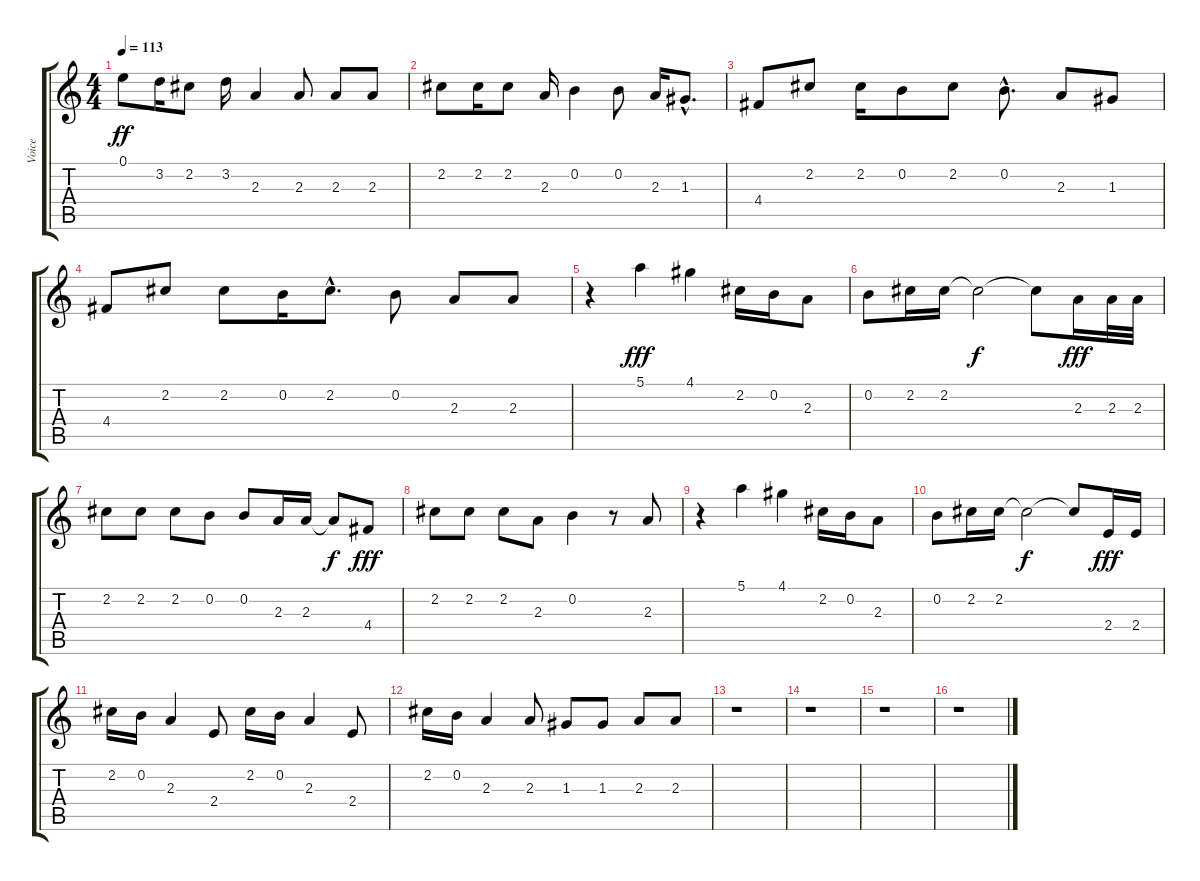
\track ("Voice" "Voice") {instrument acousticguitarnylon}
\staff {score tabs}
\tuning (E4 B3 G3 D3 A2 E2) {hide}
\ts (4 4)
\tempo 113
\clef g2
\ks c
0.1.8{dy ff} 3.2.16 2.2.8 3.2.16 2.3.4 2.3.8 2.3.8 2.3.8 |
2.2.8 2.2.16 2.2.8 2.3.16 0.2.4 0.2.8 2.3.16 1.3{hac}.8{d} |
4.4.8 2.2.8 2.2.16 0.2.8 2.2.8 0.2{hac}.8{d} 2.3.8 1.3.8 |
4.4.8 2.2.8 2.2.8 0.2.16 2.2{hac}.8{d} 0.2.8 2.3.8 2.3.8 |
r.4 5.1.4{dy fff} 4.1.4 2.2.16 0.2.16 2.3.8 |
0.2.8 2.2.16 2.2.16 2.2{t}.2{dy f} 2.2{t}.8 2.3.16{dy fff} 2.3.32 2.3.32 |
2.2.8 2.2.8 2.2.8 0.2.8 0.2.8 2.3.16 2.3.16 2.3{t}.8{dy f} 4.4.8{dy fff} |
2.2.8 2.2.8 2.2.8 2.3.8 0.2.4 r.8 2.3.8 |
r.4 5.1.4 4.1.4 2.2.16 0.2.16 2.3.8 |
0.2.8 2.2.16 2.2.16 2.2{t}.2{dy f} 2.2{t}.8 2.4.16{dy fff} 2.4.16 |
2.2.16 0.2.16 2.3.4 2.4.8 2.2.16 0.2.16 2.3.4 2.4.8 |
2.2.16 0.2.16 2.3.4 2.3.8 1.3.8 1.3.8 2.3.8 2.3.8 |
r.1 |
r.1 |
r.1 |
r.1
